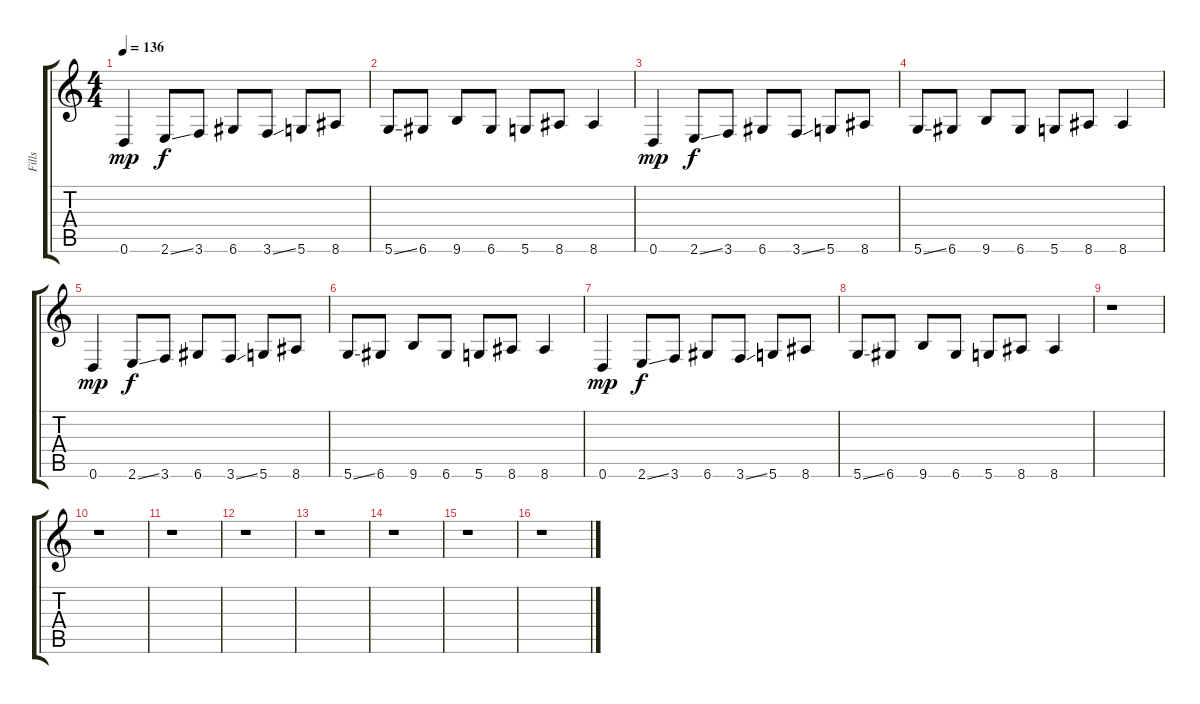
\track ("Fills" "Fills") {instrument distortionguitar}
\staff {score tabs}
\tuning (E4 B3 G3 D3 A2 D2) {hide}
\ts (4 4)
\tempo 136
\clef g2
\ks c
0.6.4{dy mp} 2.6{ss}.8{dy f} 3.6.8 6.6.8 3.6{ss}.8 5.6.8 8.6.8 |
5.6{ss}.8 6.6.8 9.6.8 6.6.8 5.6.8 8.6.8 8.6.4 |
0.6.4{dy mp} 2.6{ss}.8{dy f} 3.6.8 6.6.8 3.6{ss}.8 5.6.8 8.6.8 |
5.6{ss}.8 6.6.8 9.6.8 6.6.8 5.6.8 8.6.8 8.6.4 |
0.6.4{dy mp} 2.6{ss}.8{dy f} 3.6.8 6.6.8 3.6{ss}.8 5.6.8 8.6.8 |
5.6{ss}.8 6.6.8 9.6.8 6.6.8 5.6.8 8.6.8 8.6.4 |
0.6.4{dy mp} 2.6{ss}.8{dy f} 3.6.8 6.6.8 3.6{ss}.8 5.6.8 8.6.8 |
5.6{ss}.8 6.6.8 9.6.8 6.6.8 5.6.8 8.6.8 8.6.4 |
r.1 |
r.1 |
r.1 |
r.1 |
r.1 |
r.1 |
r.1 |
r.1
